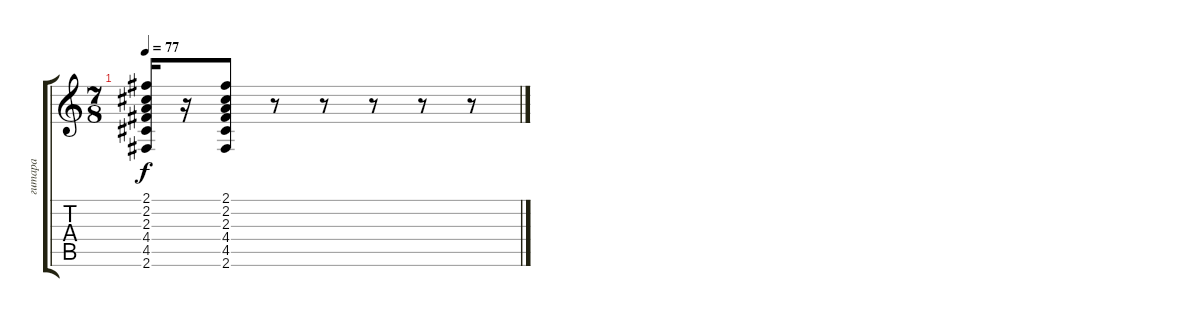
\track ("гитара" "гитара") {instrument acousticguitarsteel}
\staff {score tabs}
\tuning (E4 B3 G3 D3 A2 E2) {hide}
\ts (7 8)
\tempo 77
\clef g2
\ks c
(2.1 2.2 2.3 4.4 4.5 2.6).16{dy f} r.16 (2.1 2.2 2.3 4.4 4.5 2.6).8 r.8 r.8 r.8 r.8 r.8
